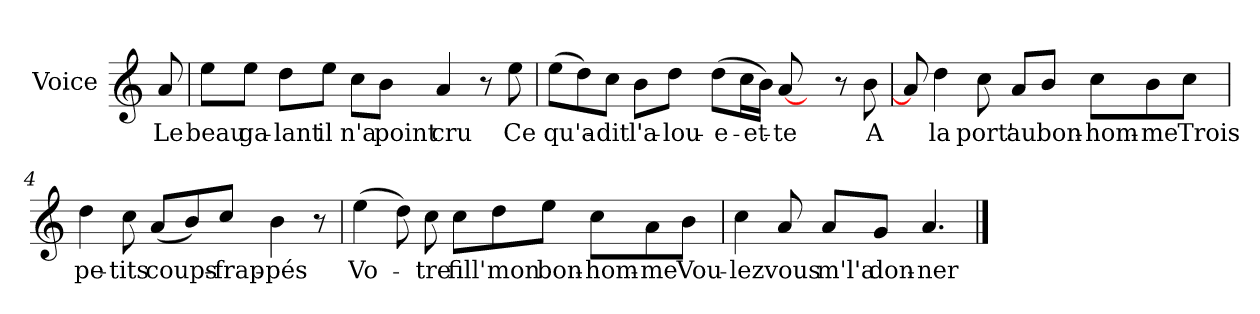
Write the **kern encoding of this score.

**kern	**text
*part1	*part1
*staff1	*staff1
*I"Voice	*
*I'V	*
*clefG2	*
*k[]	*
*C:	*
=	=
8a/	Le
=1	=1
8ee\L	beau
8ee\J	ga-
8dd\L	-lant
8ee\J	il
8cc\L	n'a
8b\J	point
4a/	cru
8r	.
8ee\	Ce
=2	=2
(>8ee\L	qu'a-
8dd\)	.
8cc\J	-dit
8b\L	l'a-
8dd\J	-lou-
(>8dd\L	-e-
16cc\L	.
16b\JJ)	-et-
[8a/	-te
8ryy	.
8r	.
8b\	A
!!LO:LB:g=z
=3	=3
8a/]	.
4dd\	la
8cc\	port'
8a/L	au
8b/J	bon-
8cc\L	-hom-
8b\	-me
8cc\J	Trois
=4	=4
4dd\	pe-
8cc\	-tits
(<8a/L	coups-
8b/)	.
8cc/J	-frap-
4b\	-pés
8r	.
!!LO:LB:g=z
=5	=5
(>4ee\	Vo-
8dd\)	.
8cc\	-tre
8cc\L	fill'
8dd\	mon
8ee\J	bon-
8cc\L	-hom-
8a\	-me
8b\J	Vou-
=6	=6
4cc\	-lez
8a/	vous
8a/L	m'l'a
8g/J	don-
4.a/	-ner
==	==
*-	*-
